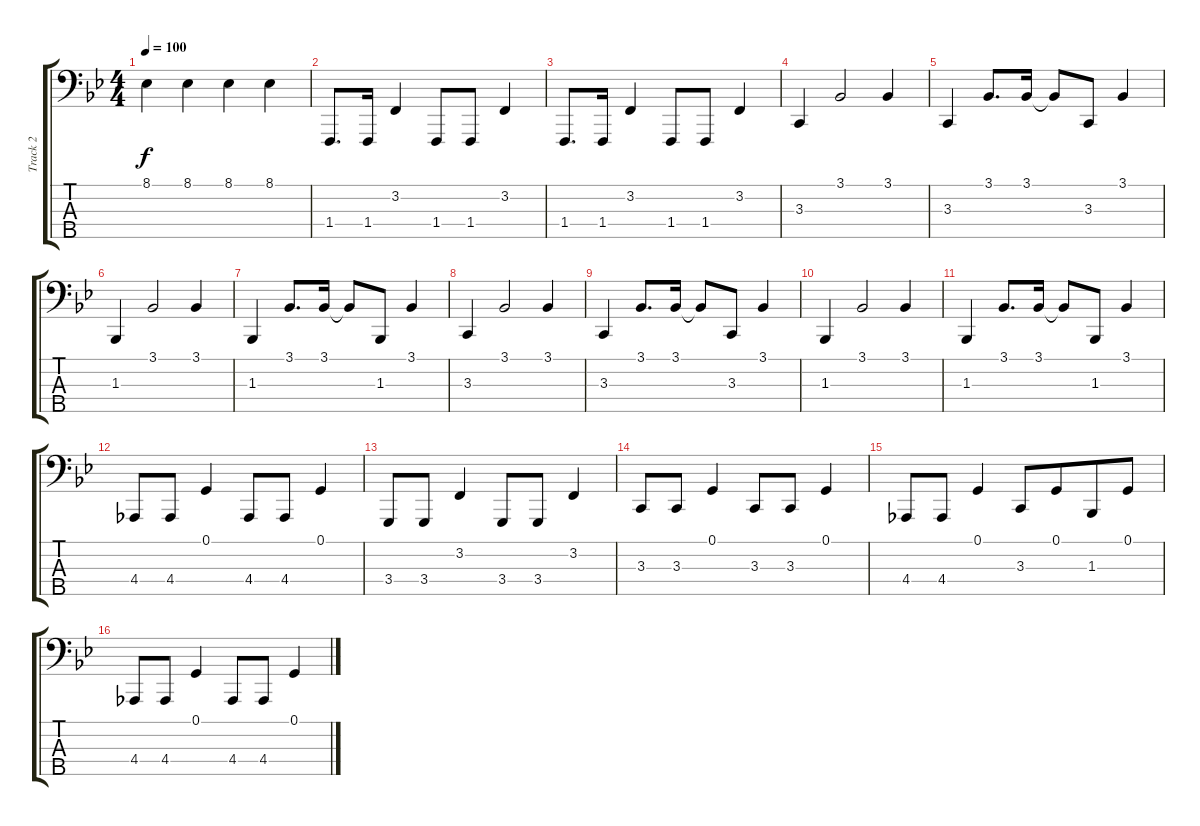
\track ("Track 2" "Track 2") {instrument acousticgrandpiano}
\staff {score tabs}
\tuning (G2 D2 A1 E1 B0) {hide}
\ts (4 4)
\tempo 100
\clef f4
\ks bb
8.1.4{dy f} 8.1.4 8.1.4 8.1.4 |
1.4.8{d} 1.4.16 3.2.4 1.4.8 1.4.8 3.2.4 |
1.4.8{d} 1.4.16 3.2.4 1.4.8 1.4.8 3.2.4 |
3.3.4 3.1.2 3.1.4 |
3.3.4 3.1.8{d} 3.1.16 3.1{t}.8 3.3.8 3.1.4 |
1.3.4 3.1.2 3.1.4 |
1.3.4 3.1.8{d} 3.1.16 3.1{t}.8 1.3.8 3.1.4 |
3.3.4 3.1.2 3.1.4 |
3.3.4 3.1.8{d} 3.1.16 3.1{t}.8 3.3.8 3.1.4 |
1.3.4 3.1.2 3.1.4 |
1.3.4 3.1.8{d} 3.1.16 3.1{t}.8 1.3.8 3.1.4 |
4.4.8 4.4.8 0.1.4 4.4.8 4.4.8 0.1.4 |
3.4.8 3.4.8 3.2.4 3.4.8 3.4.8 3.2.4 |
3.3.8 3.3.8 0.1.4 3.3.8 3.3.8 0.1.4 |
4.4.8 4.4.8 0.1.4 3.3.8 0.1.8{beam merge} 1.3.8 0.1.8 |
4.4.8 4.4.8 0.1.4 4.4.8 4.4.8 0.1.4
